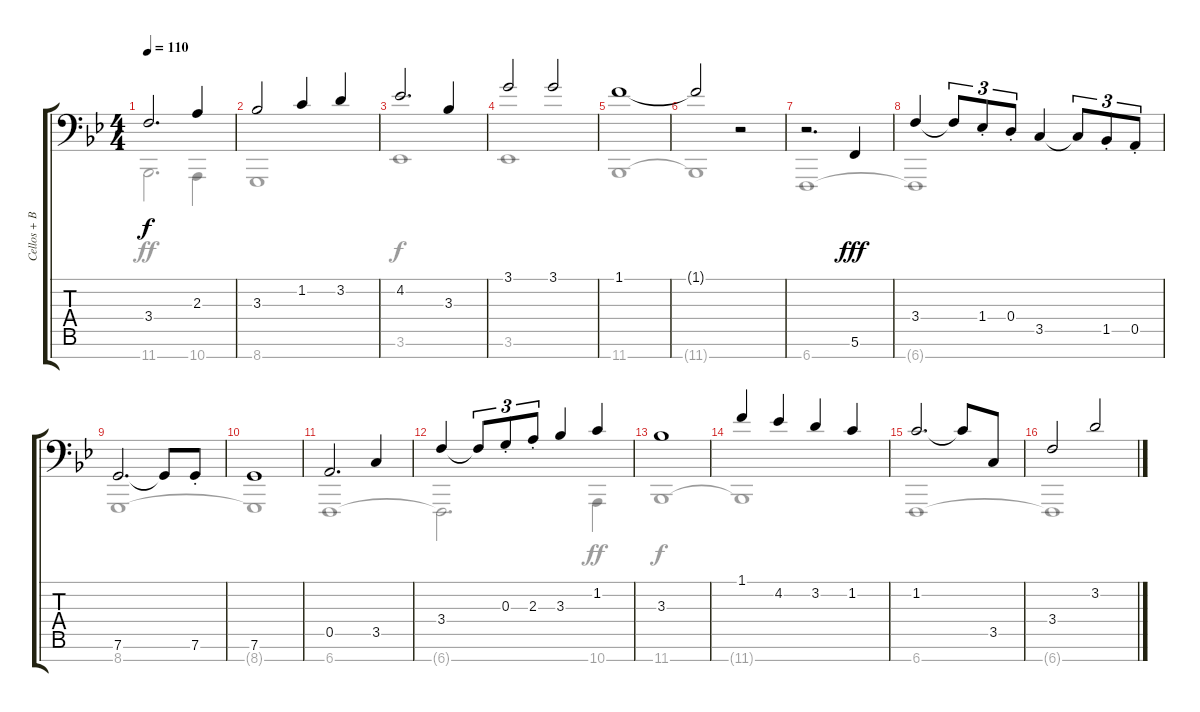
\track ("Cellos + Basses" "Cellos + B") {instrument stringensemble1}
\staff {score tabs}
\tuning (E4 B3 G3 D3 A2 C2 B0) {hide}
\voice
\ts (4 4)
\tempo 110
\clef f4
\ks gminor
3.4.2{d dy f} 2.3.4 |
3.3.2 1.2.4 3.2.4 |
4.2.2{d} 3.3.4 |
3.1.2 3.1.2 |
1.1.1 |
1.1{t}.2 r.2 |
r.2{d} 5.6.4{dy fff} |
3.4.4 3.4{t}.8{tu (3 2)} 1.4{st}.8{tu (3 2)} 0.4{st}.8{tu (3 2)} 3.5.4 3.5{t}.8{tu (3 2)} 1.5{st}.8{tu (3 2)} 0.5{st}.8{tu (3 2)} |
7.6.2{d} 7.6{t}.8 7.6{st}.8 |
7.6.1 |
0.5.2{d} 3.5.4 |
3.4.4 3.4{t}.8{tu (3 2)} 0.3{st}.8{tu (3 2)} 2.3{st}.8{tu (3 2)} 3.3.4 1.2.4 |
3.3.1 |
1.1.4 4.2.4 3.2.4 1.2.4 |
1.2.2{d} 1.2{t}.8 3.5.8 |
3.4.2 3.2.2
\voice
\clef f4
\ottava regular
\simile none
\ks gminor
11.7.2{d dy ff} 10.7.4 |
8.7.1 |
3.6.1{dy f} |
3.6.1 |
11.7.1 |
11.7{t}.1 |
6.7.1 |
6.7{t}.1 |
8.7.1 |
8.7{t}.1 |
6.7.1 |
6.7{t}.2{d} 10.7.4{dy ff} |
11.7.1{dy f} |
11.7{t}.1 |
6.7.1 |
6.7{t}.1
